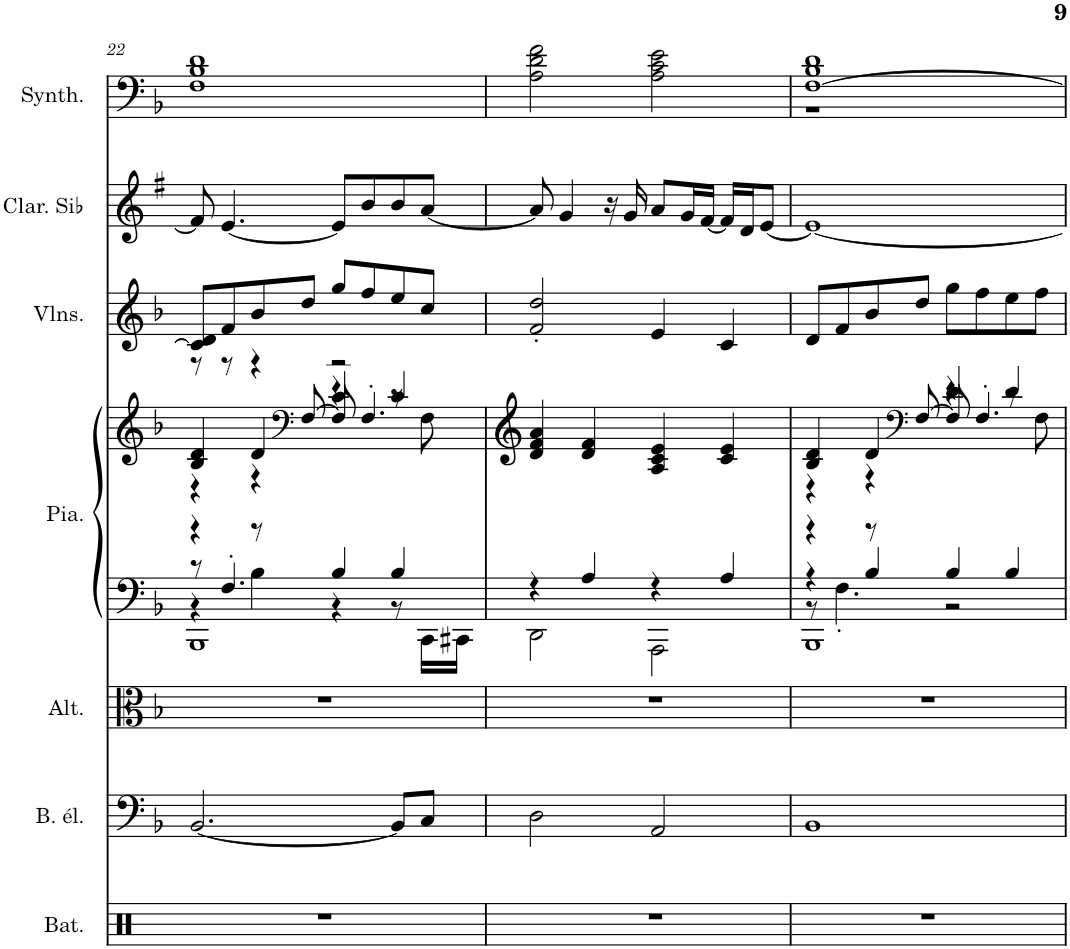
**kern	**kern	**kern	**kern	**kern	**kern	**kern	**kern
*part7	*part6	*part5	*part4	*part4	*part3	*part2	*part1
*staff8	*staff7	*staff6	*staff5	*staff4	*staff3	*staff2	*staff1
*I"Batterie, Drums	*I"Basse électrique à 5 cordes, Electric Bass (finger)	*I"Altos, String Ensemble 1	*I"Piano, Acoustic Grand Piano	*	*I"Violons, String Ensemble 1	*I"Clarinette en Sib	*I"Synthétiseur Pad, Pad 2 (warm)
*I'Bat.	*I'B. él.	*I'Alt.	*I'Pia.	*	*I'Vlns.	*I'Clar. Sib	*I'Synth.
!!LO:PB:g=z
*clefX	*clefF4	*clefC3	*clefG2	*clefG2	*clefG2	*clefG2	*clefG2
*	*Trd7c12	*	*	*	*	*Trd1c2	*
*k[]	*k[b-]	*k[b-]	*k[b-]	*k[b-]	*k[b-]	*k[f#]	*k[b-]
*M4/4	*M4/4	*M4/4	*M4/4	*M4/4	*M4/4	*M4/4	*M4/4
=22	=22	=22	=22	=22	=22	=22	=22
*	*	*	*^	*^	*^	*	*
*	*	*	*	*^	*	*^	*	*	*	*
1r	[2.BB-/	1r	8r	4r	1BBB-	4B-/ 4d/	4r	4r	8c/] 8d/L	8r	8f#/]	1F 1B- 1d
.	.	.	4.F'/	.	.	.	.	.	8f/	8r	[4.e/	.
.	.	.	.	4B-\	.	4d/	4r	8r	8b-/	4r	.	.
*	*	*	*	*	*	*clefF4	*	*	*	*	*	*
.	.	.	.	.	.	.	.	[8F/	8dd/J	.	.	.
.	.	.	4B-/	4r	.	4c/	4r	8F/]	8gg/L	2r	8e/L]	.
.	.	.	.	.	.	.	.	4.F'/	8ff/	.	8b/	.
.	8BB-/L]	.	4B-/	8r	.	4c/	8r	.	8ee/	.	8b/	.
.	8C/J	.	.	16CC\LL	.	.	8F\	.	8cc/J	.	[8a/J	.
.	.	.	.	16CC#X\JJ	.	.	.	.	.	.	.	.
*	*	*	*	*v	*v	*	*	*	*v	*v	*	*
*	*	*	*	*	*v	*v	*v	*	*	*
=23	=23	=23	=23	=23	=23	=23	=23	=23
1r	2D\	1r	4r	2DD\	4d/ 4f/ 4a/	2f/' 2dd/'	8a/]	2A\ 2d\ 2f\
.	.	.	.	.	.	.	4g/	.
.	.	.	4A/	.	4d/ 4f/	.	.	.
.	.	.	.	.	.	.	16r	.
.	.	.	.	.	.	.	16g/	.
.	2AA/	.	4r	2AAA\	4A/ 4c/ 4e/	4e/	8a/L	2A\ 2c\ 2e\
.	.	.	.	.	.	.	16g/L	.
.	.	.	.	.	.	.	[16f#/JJ	.
.	.	.	4A/	.	4c/ 4e/	4c/	16f#/LL]	.
.	.	.	.	.	.	.	16d/J	.
.	.	.	.	.	.	.	[8e/J	.
=24	=24	=24	=24	=24	=24	=24	=24	=24
*	*	*	*	*^	*^	*	*	*^
*	*	*	*	*	*	*	*^	*	*	*	*
1r	1BB-	1r	4r	8r	1BBB-	4B-/ 4d/	4r	4r	8d/L	1e_	[1F 1B- 1d	1r
.	.	.	.	4.F'\	.	.	.	.	8f/	.	.	.
.	.	.	4B-/	.	.	4d/	4r	8r	8b-/	.	.	.
*	*	*	*	*	*	*clefF4	*	*	*	*	*	*
.	.	.	.	.	.	.	.	[8F/	8dd/J	.	.	.
.	.	.	4B-/	2r	.	4d/	4r	8F/]	8gg\L	.	.	.
.	.	.	.	.	.	.	.	4.F'/	8ff\	.	.	.
.	.	.	4B-/	.	.	4d/	8r	.	8ee\	.	.	.
.	.	.	.	.	.	.	8F\	.	8ff\J	.	.	.
*	*	*	*v	*v	*v	*	*	*	*	*	*v	*v
*	*	*	*	*v	*v	*v	*	*	*
=	=	=	=	=	=	=	=
*-	*-	*-	*-	*-	*-	*-	*-
